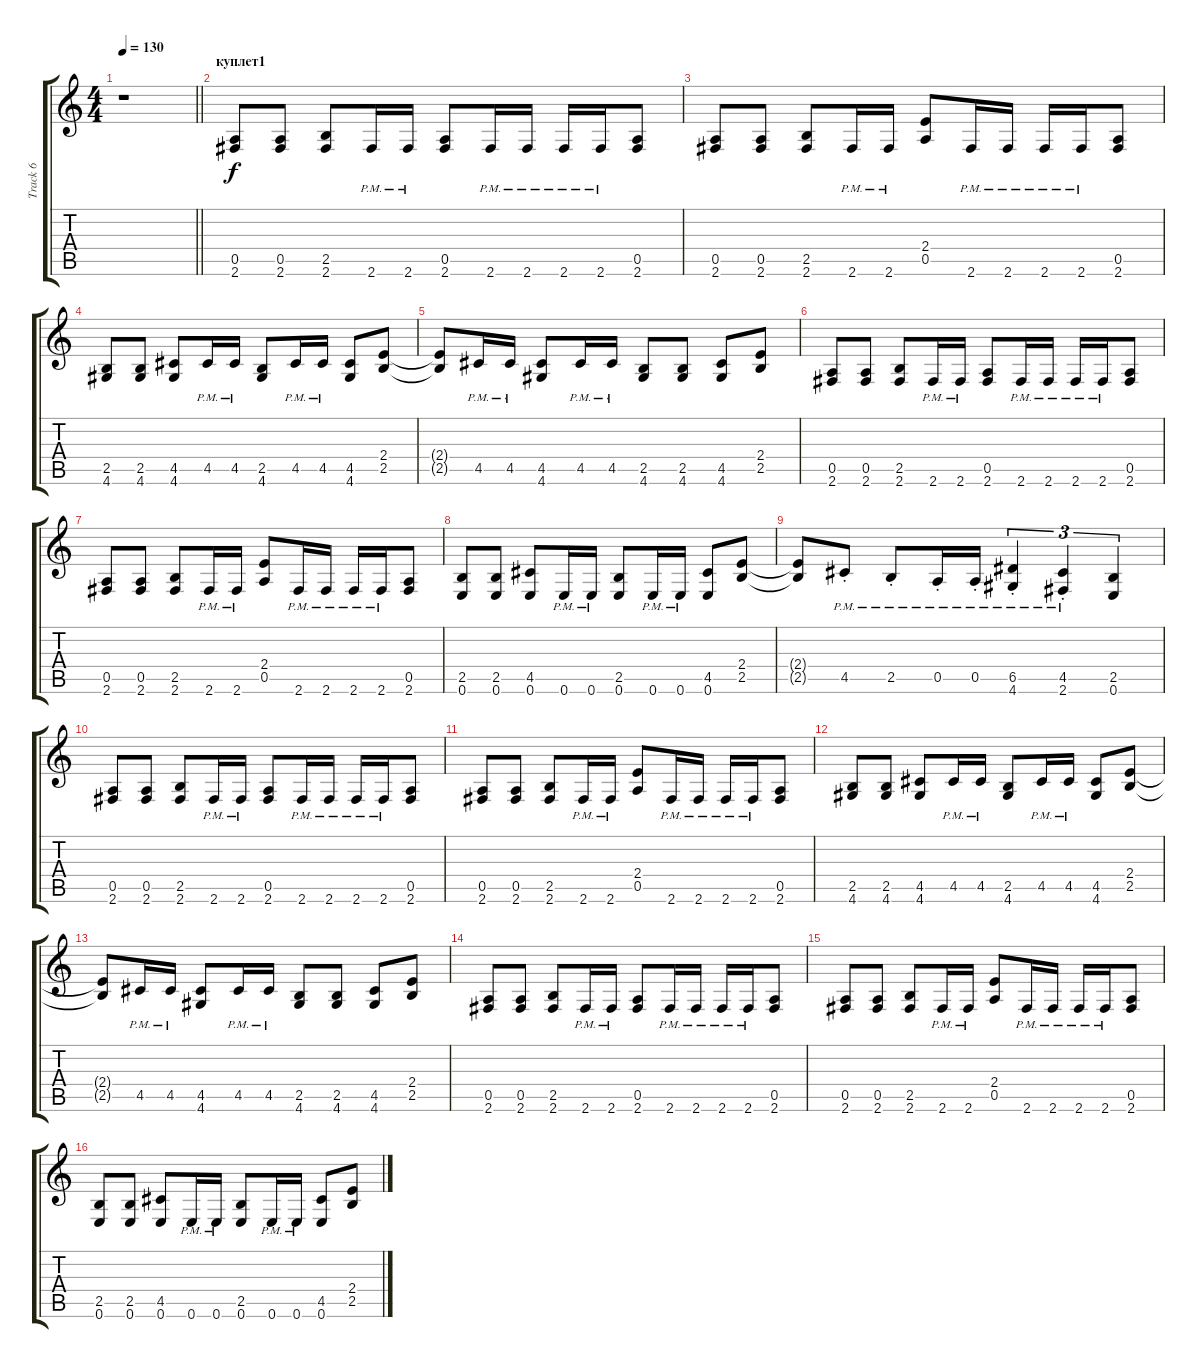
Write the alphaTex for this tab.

\track ("Track 6" "Track 6") {instrument distortionguitar}
\staff {score tabs}
\tuning (E4 B3 G3 D3 A2 E2) {hide}
\ts (4 4)
\tempo 130
\clef g2
\barLineRight lightlight
\ks c
r.1{dy f} |
\section ("" "куплет1")
(0.5 2.6).8 (0.5 2.6).8 (2.5 2.6).8 2.6{pm}.16 2.6{pm}.16 (0.5 2.6).8 2.6{pm}.16 2.6{pm}.16 2.6{pm}.16 2.6{pm}.16 (0.5 2.6).8 |
(0.5 2.6).8 (0.5 2.6).8 (2.5 2.6).8 2.6{pm}.16 2.6{pm}.16 (2.4 0.5).8 2.6{pm}.16 2.6{pm}.16 2.6{pm}.16 2.6{pm}.16 (0.5 2.6).8 |
(2.5 4.6).8 (2.5 4.6).8 (4.5 4.6).8 4.5{pm}.16 4.5{pm}.16 (2.5 4.6).8 4.5{pm}.16 4.5{pm}.16 (4.5 4.6).8 (2.4 2.5).8 |
(2.4{t} 2.5{t}).8 4.5{pm}.16 4.5{pm}.16 (4.5 4.6).8 4.5{pm}.16 4.5{pm}.16 (2.5 4.6).8 (2.5 4.6).8 (4.5 4.6).8 (2.4 2.5).8 |
(0.5 2.6).8 (0.5 2.6).8 (2.5 2.6).8 2.6{pm}.16 2.6{pm}.16 (0.5 2.6).8 2.6{pm}.16 2.6{pm}.16 2.6{pm}.16 2.6{pm}.16 (0.5 2.6).8 |
(0.5 2.6).8 (0.5 2.6).8 (2.5 2.6).8 2.6{pm}.16 2.6{pm}.16 (2.4 0.5).8 2.6{pm}.16 2.6{pm}.16 2.6{pm}.16 2.6{pm}.16 (0.5 2.6).8 |
(2.5 0.6).8 (2.5 0.6).8 (4.5 0.6).8 0.6{pm}.16 0.6{pm}.16 (2.5 0.6).8 0.6{pm}.16 0.6{pm}.16 (4.5 0.6).8 (2.4 2.5).8 |
(2.4{t} 2.5{t}).8 4.5{pm st}.8 2.5{pm st}.8 0.5{pm st}.16 0.5{pm st}.16 (6.5{pm st} 4.6{pm st}).4{tu (3 2)} (4.5{pm st} 2.6{pm st}).4{tu (3 2)} (2.5 0.6).4{tu (3 2)} |
(0.5 2.6).8 (0.5 2.6).8 (2.5 2.6).8 2.6{pm}.16 2.6{pm}.16 (0.5 2.6).8 2.6{pm}.16 2.6{pm}.16 2.6{pm}.16 2.6{pm}.16 (0.5 2.6).8 |
(0.5 2.6).8 (0.5 2.6).8 (2.5 2.6).8 2.6{pm}.16 2.6{pm}.16 (2.4 0.5).8 2.6{pm}.16 2.6{pm}.16 2.6{pm}.16 2.6{pm}.16 (0.5 2.6).8 |
(2.5 4.6).8 (2.5 4.6).8 (4.5 4.6).8 4.5{pm}.16 4.5{pm}.16 (2.5 4.6).8 4.5{pm}.16 4.5{pm}.16 (4.5 4.6).8 (2.4 2.5).8 |
(2.4{t} 2.5{t}).8 4.5{pm}.16 4.5{pm}.16 (4.5 4.6).8 4.5{pm}.16 4.5{pm}.16 (2.5 4.6).8 (2.5 4.6).8 (4.5 4.6).8 (2.4 2.5).8 |
(0.5 2.6).8 (0.5 2.6).8 (2.5 2.6).8 2.6{pm}.16 2.6{pm}.16 (0.5 2.6).8 2.6{pm}.16 2.6{pm}.16 2.6{pm}.16 2.6{pm}.16 (0.5 2.6).8 |
(0.5 2.6).8 (0.5 2.6).8 (2.5 2.6).8 2.6{pm}.16 2.6{pm}.16 (2.4 0.5).8 2.6{pm}.16 2.6{pm}.16 2.6{pm}.16 2.6{pm}.16 (0.5 2.6).8 |
(2.5 0.6).8 (2.5 0.6).8 (4.5 0.6).8 0.6{pm}.16 0.6{pm}.16 (2.5 0.6).8 0.6{pm}.16 0.6{pm}.16 (4.5 0.6).8 (2.4 2.5).8
